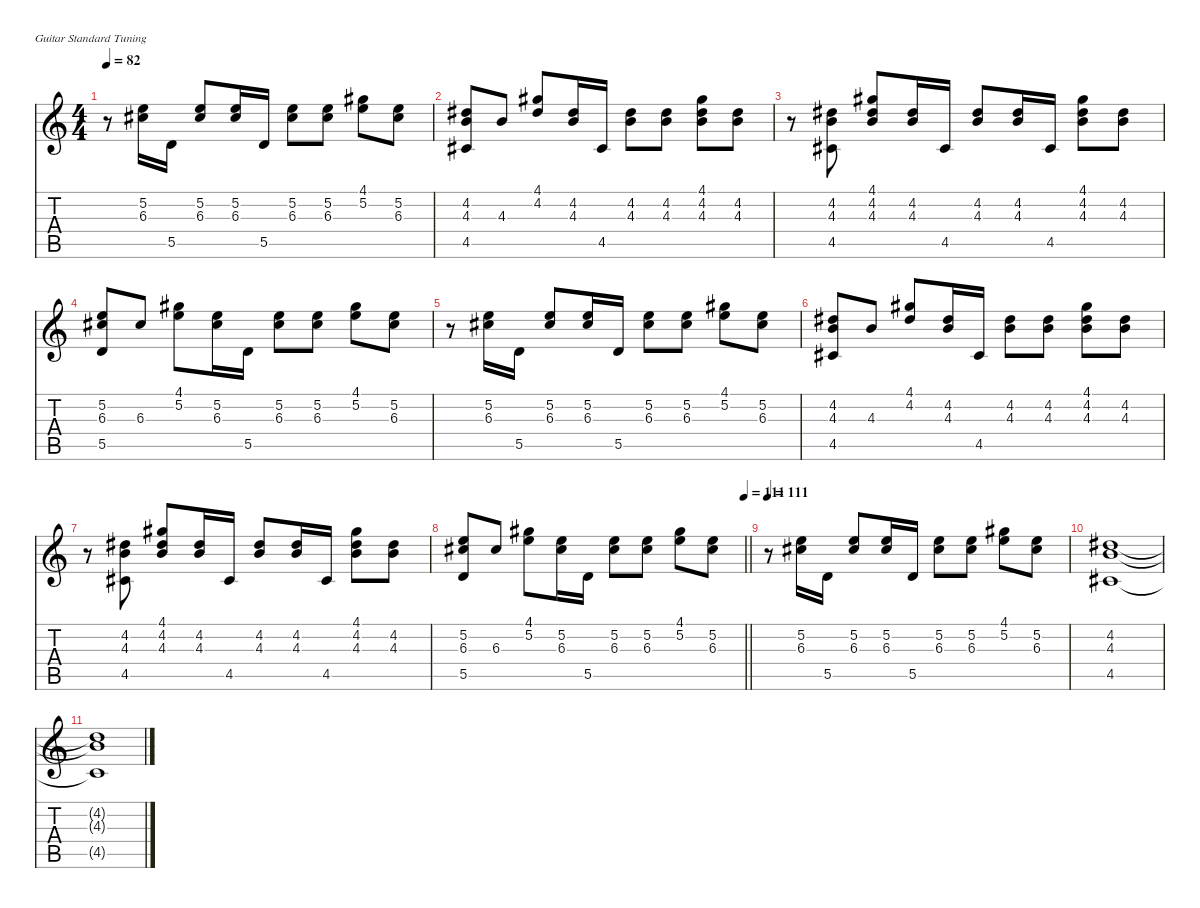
\defaultSystemsLayout 4
\hideDynamics
\bracketExtendMode nobrackets
\singleTrackTrackNamePolicy hidden
\multiTrackTrackNamePolicy hidden
\firstSystemTrackNameMode fullname
\firstSystemTrackNameOrientation horizontal
\otherSystemsTrackNameOrientation horizontal
\track ("Clean 2" "el.guit.") {instrument electricguitarclean}
\staff {score tabs}
\tuning (E4 B3 G3 D3 A2 E2)
\ts (4 4)
\tempo 82
\clef g2
\ks c
r.8{dy mf beam Down} (5.2 6.3{acc #}).16{beam Up} 5.5.16{beam Up} (5.2 6.3{acc #}).8{beam Up} (5.2 6.3{acc #}).16{beam Up} 5.5.16{beam Up} (5.2 6.3{acc #}).8{beam Down} (5.2 6.3{acc #}).8{beam Down} (4.1{acc #} 5.2).8{beam Down} (5.2 6.3{acc #}).8{beam Down} |
(4.2{acc #} 4.3 4.5{acc #}).8{beam Up} 4.3.8{beam Up} (4.1{acc #} 4.2{acc #}).8{beam Up} (4.2{acc #} 4.3).16{beam Up} 4.5{acc #}.16{beam Up} (4.2{acc #} 4.3).8{beam Down} (4.2{acc #} 4.3).8{beam Down} (4.1{acc #} 4.2{acc #} 4.3).8{beam Down} (4.2{acc #} 4.3).8{beam Down} |
r.8{beam Down} (4.2{acc #} 4.3 4.5{acc #}).8{beam Up} (4.1{acc #} 4.2{acc #} 4.3).8{beam Up} (4.2{acc #} 4.3).16{beam Up} 4.5{acc #}.16{beam Up} (4.2{acc #} 4.3).8{beam Up} (4.2{acc #} 4.3).16{beam Up} 4.5{acc #}.16{beam Up} (4.1{acc #} 4.2{acc #} 4.3).8{beam Down} (4.2{acc #} 4.3).8{beam Down} |
(5.2 6.3{acc #} 5.5).8{beam Up} 6.3{acc #}.8{beam Up} (4.1{acc #} 5.2).8{beam Down} (5.2 6.3{acc #}).16{beam Down} 5.5.16{beam Down} (5.2 6.3{acc #}).8{beam Down} (5.2 6.3{acc #}).8{beam Down} (4.1{acc #} 5.2).8{beam Down} (5.2 6.3{acc #}).8{beam Down} |
r.8{beam Down} (5.2 6.3{acc #}).16{beam Up} 5.5.16{beam Up} (5.2 6.3{acc #}).8{beam Up} (5.2 6.3{acc #}).16{beam Up} 5.5.16{beam Up} (5.2 6.3{acc #}).8{beam Down} (5.2 6.3{acc #}).8{beam Down} (4.1{acc #} 5.2).8{beam Down} (5.2 6.3{acc #}).8{beam Down} |
(4.2{acc #} 4.3 4.5{acc #}).8{beam Up} 4.3.8{beam Up} (4.1{acc #} 4.2{acc #}).8{beam Up} (4.2{acc #} 4.3).16{beam Up} 4.5{acc #}.16{beam Up} (4.2{acc #} 4.3).8{beam Down} (4.2{acc #} 4.3).8{beam Down} (4.1{acc #} 4.2{acc #} 4.3).8{beam Down} (4.2{acc #} 4.3).8{beam Down} |
r.8{beam Down} (4.2{acc #} 4.3 4.5{acc #}).8{beam Up} (4.1{acc #} 4.2{acc #} 4.3).8{beam Up} (4.2{acc #} 4.3).16{beam Up} 4.5{acc #}.16{beam Up} (4.2{acc #} 4.3).8{beam Up} (4.2{acc #} 4.3).16{beam Up} 4.5{acc #}.16{beam Up} (4.1{acc #} 4.2{acc #} 4.3).8{beam Down} (4.2{acc #} 4.3).8{beam Down} |
\tempo (111 1)
\barLineRight lightlight
(5.2 6.3{acc #} 5.5).8{beam Up} 6.3{acc #}.8{beam Up} (4.1{acc #} 5.2).8{beam Down} (5.2 6.3{acc #}).16{beam Down} 5.5.16{beam Down} (5.2 6.3{acc #}).8{beam Down} (5.2 6.3{acc #}).8{beam Down} (4.1{acc #} 5.2).8{beam Down} (5.2 6.3{acc #}).8{beam Down} |
\tempo 111
r.8{beam Down} (5.2 6.3{acc #}).16{beam Up} 5.5.16{beam Up} (5.2 6.3{acc #}).8{beam Up} (5.2 6.3{acc #}).16{beam Up} 5.5.16{beam Up} (5.2 6.3{acc #}).8{beam Down} (5.2 6.3{acc #}).8{beam Down} (4.1{acc #} 5.2).8{beam Down} (5.2 6.3{acc #}).8{beam Down} |
(4.2{acc #} 4.3 4.5{acc #}).1{beam Up} |
(4.2{t acc #} 4.3{t} 4.5{t acc #}).1{beam Up}
